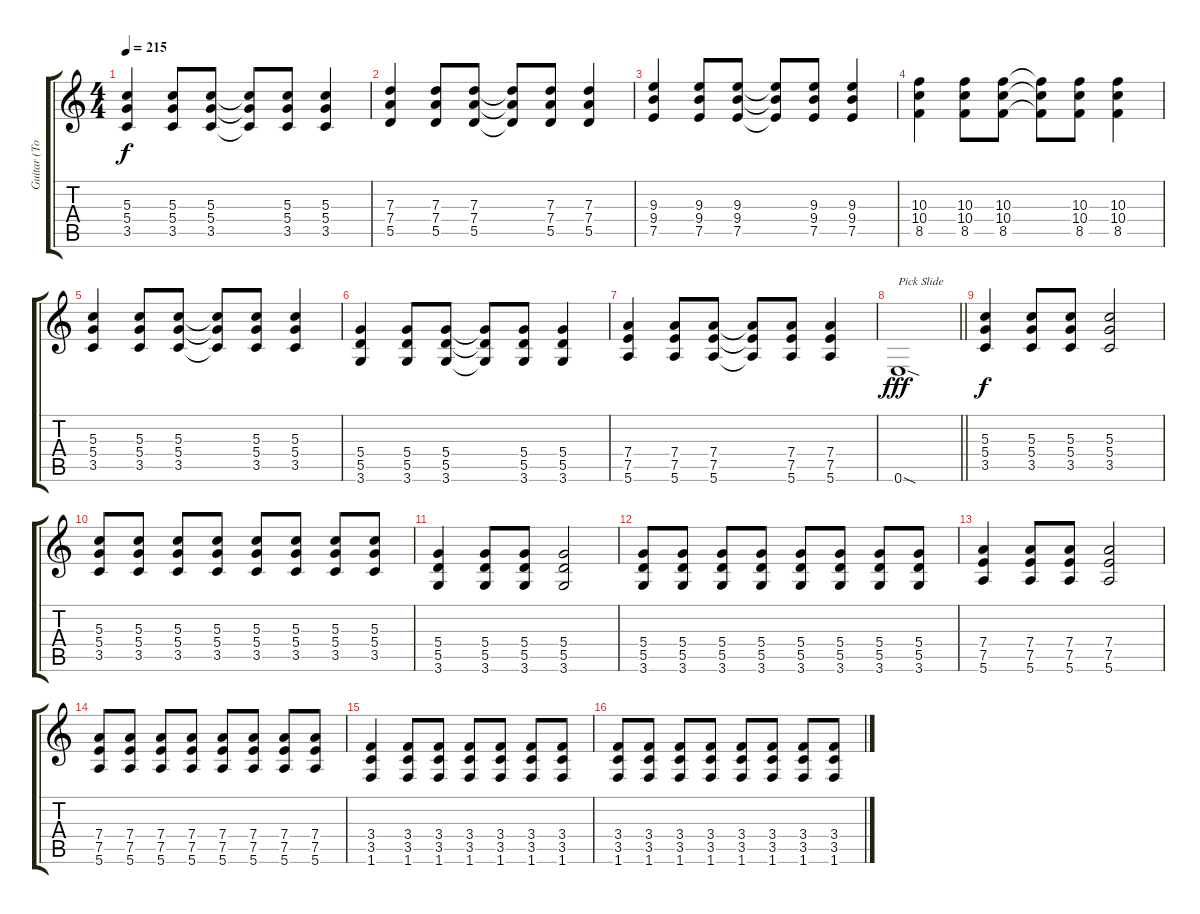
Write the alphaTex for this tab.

\track ("Guitar (Tom)" "Guitar (To") {instrument overdrivenguitar}
\staff {score tabs}
\tuning (E4 B3 G3 D3 A2 E2) {hide}
\ts (4 4)
\tempo 215
\clef g2
\ks c
(5.3 5.4 3.5).4{dy f} (5.3 5.4 3.5).8 (5.3 5.4 3.5).8 (5.3{t} 5.4{t} 3.5{t}).8 (5.3 5.4 3.5).8 (5.3 5.4 3.5).4 |
(7.3 7.4 5.5).4 (7.3 7.4 5.5).8 (7.3 7.4 5.5).8 (7.3{t} 7.4{t} 5.5{t}).8 (7.3 7.4 5.5).8 (7.3 7.4 5.5).4 |
(9.3 9.4 7.5).4 (9.3 9.4 7.5).8 (9.3 9.4 7.5).8 (9.3{t} 9.4{t} 7.5{t}).8 (9.3 9.4 7.5).8 (9.3 9.4 7.5).4 |
(10.3 10.4 8.5).4 (10.3 10.4 8.5).8 (10.3 10.4 8.5).8 (10.3{t} 10.4{t} 8.5{t}).8 (10.3 10.4 8.5).8 (10.3 10.4 8.5).4 |
(5.3 5.4 3.5).4 (5.3 5.4 3.5).8 (5.3 5.4 3.5).8 (5.3{t} 5.4{t} 3.5{t}).8 (5.3 5.4 3.5).8 (5.3 5.4 3.5).4 |
(5.4 5.5 3.6).4 (5.4 5.5 3.6).8 (5.4 5.5 3.6).8 (5.4{t} 5.5{t} 3.6{t}).8 (5.4 5.5 3.6).8 (5.4 5.5 3.6).4 |
(7.4 7.5 5.6).4 (7.4 7.5 5.6).8 (7.4 7.5 5.6).8 (7.4{t} 7.5{t} 5.6{t}).8 (7.4 7.5 5.6).8 (7.4 7.5 5.6).4 |
\barLineRight lightlight
0.6{sod}.1{txt "Pick Slide" dy fff} |
(5.3 5.4 3.5).4{dy f} (5.3 5.4 3.5).8 (5.3 5.4 3.5).8 (5.3 5.4 3.5).2 |
(5.3 5.4 3.5).8 (5.3 5.4 3.5).8 (5.3 5.4 3.5).8 (5.3 5.4 3.5).8 (5.3 5.4 3.5).8 (5.3 5.4 3.5).8 (5.3 5.4 3.5).8 (5.3 5.4 3.5).8 |
(5.4 5.5 3.6).4 (5.4 5.5 3.6).8 (5.4 5.5 3.6).8 (5.4 5.5 3.6).2 |
(5.4 5.5 3.6).8 (5.4 5.5 3.6).8 (5.4 5.5 3.6).8 (5.4 5.5 3.6).8 (5.4 5.5 3.6).8 (5.4 5.5 3.6).8 (5.4 5.5 3.6).8 (5.4 5.5 3.6).8 |
(7.4 7.5 5.6).4 (7.4 7.5 5.6).8 (7.4 7.5 5.6).8 (7.4 7.5 5.6).2 |
(7.4 7.5 5.6).8 (7.4 7.5 5.6).8 (7.4 7.5 5.6).8 (7.4 7.5 5.6).8 (7.4 7.5 5.6).8 (7.4 7.5 5.6).8 (7.4 7.5 5.6).8 (7.4 7.5 5.6).8 |
(3.4 3.5 1.6).4 (3.4 3.5 1.6).8 (3.4 3.5 1.6).8 (3.4 3.5 1.6).8 (3.4 3.5 1.6).8 (3.4 3.5 1.6).8 (3.4 3.5 1.6).8 |
(3.4 3.5 1.6).8 (3.4 3.5 1.6).8 (3.4 3.5 1.6).8 (3.4 3.5 1.6).8 (3.4 3.5 1.6).8 (3.4 3.5 1.6).8 (3.4 3.5 1.6).8 (3.4 3.5 1.6).8
